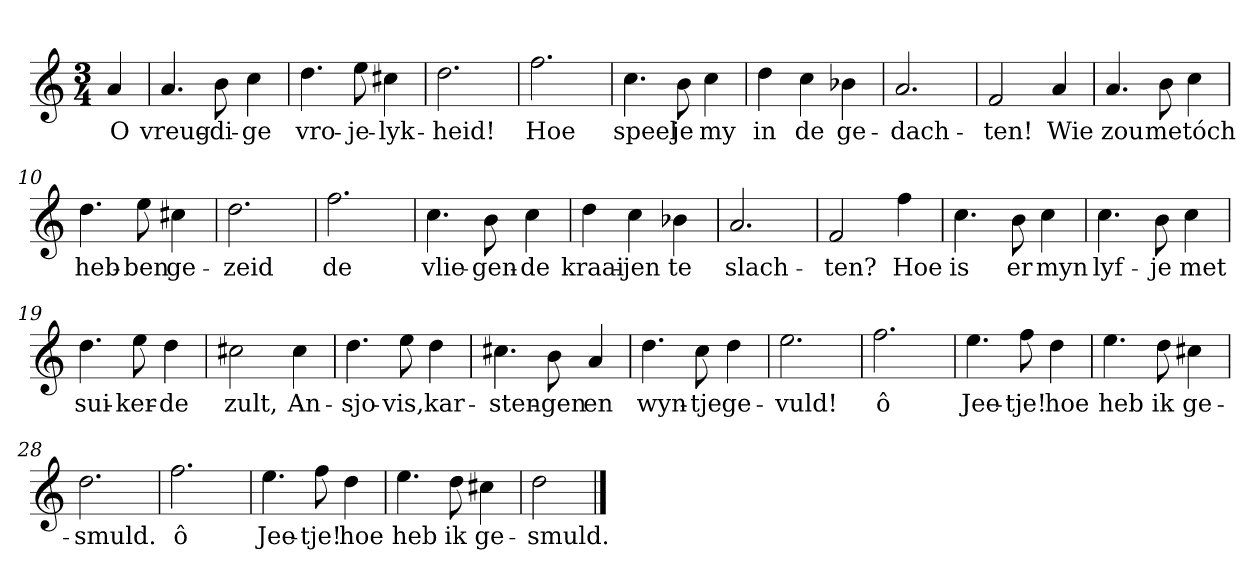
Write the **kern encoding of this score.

**kern	**text
*part1	*part1
*staff1	*staff1
*clefG2	*
*k[]	*
*C:	*
*M3/4	*
*MM120	*
=	=
4a	O
=1	=1
4.a	vreug-
8b	-di-
4cc	-ge
=2	=2
4.dd	vro-
8ee	-je-
4cc#X	-lyk-
=3	=3
2.dd	-heid!
=4	=4
2.ff	Hoe
=5	=5
4.cc	speel
8b	je
4cc	my
=6	=6
4dd	in
4cc	de
4b-X	ge-
=7	=7
2.a	-dach-
=8	=8
2f	-ten!
4a	Wie
=9	=9
4.a	zou
8b	me
4cc	tóch
=10	=10
4.dd	heb-
8ee	-ben
4cc#X	ge-
=11	=11
2.dd	-zeid
=12	=12
2.ff	de
=13	=13
4.cc	vlie-
8b	-gen-
4cc	-de
=14	=14
4dd	kraai-
4cc	-jen
4b-X	te
=15	=15
2.a	slach-
=16	=16
2f	-ten?
4ff	Hoe
=17	=17
4.cc	is
8b	er
4cc	myn
=18	=18
4.cc	lyf-
8b	-je
4cc	met
=19	=19
4.dd	sui-
8ee	-ker-
4dd	-de
=20	=20
2cc#X	zult,
4cc#	An-
=21	=21
4.dd	-sjo-
8ee	-vis,
4dd	kar-
=22	=22
4.cc#X	-sten-
8b	-gen
4a	en
=23	=23
4.dd	wyn-
8cc	-tje
4dd	ge-
=24	=24
2.ee	-vuld!
=25	=25
2.ff	ô
=26	=26
4.ee	Jee-
8ff	-tje!
4dd	hoe
=27	=27
4.ee	heb
8dd	ik
4cc#X	ge-
=28	=28
2.dd	-smuld.
=29	=29
2.ff	ô
=30	=30
4.ee	Jee-
8ff	-tje!
4dd	hoe
=31	=31
4.ee	heb
8dd	ik
4cc#X	ge-
=32	=32
2dd	-smuld.
==	==
*-	*-
